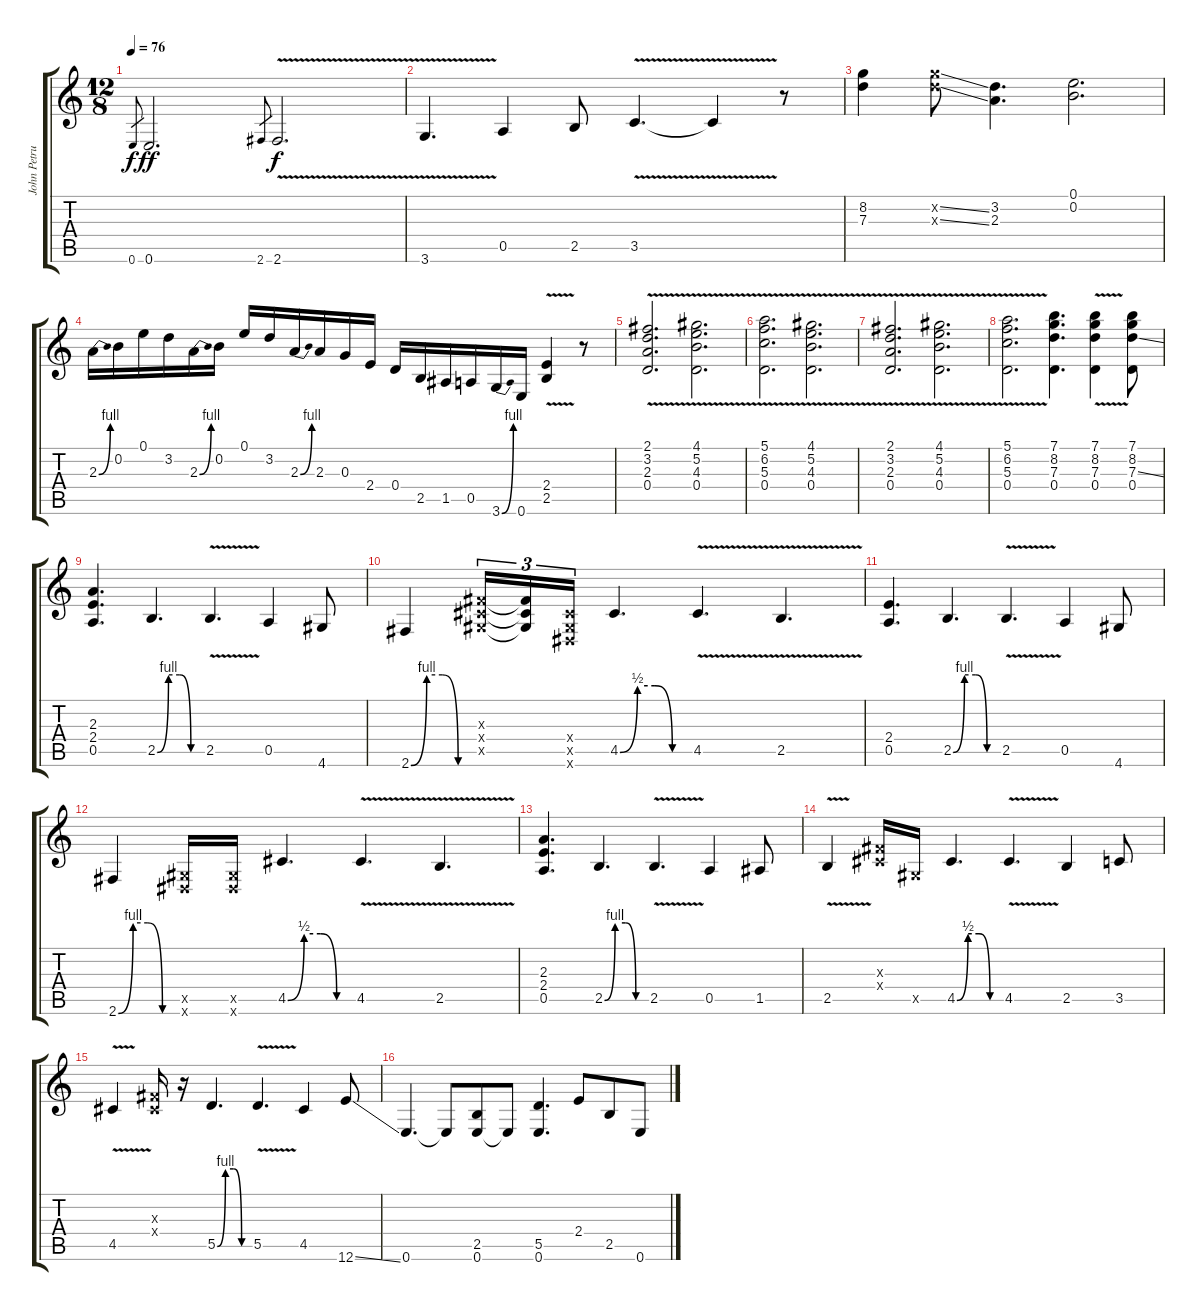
\track ("John Petrucci" "John Petru") {instrument overdrivenguitar}
\staff {score tabs}
\tuning (E4 B3 G3 D3 A2 E2) {hide}
\ts (12 8)
\tempo 76
\clef g2
\ks c
0.6.8{gr dy f instrument overdrivenguitar} 0.6.2{d dy ff} 2.6.8{gr} 2.6{v}.2{d dy f} |
3.6{v}.4{d} 0.5.4 2.5.8 3.5{v}.4{d} 3.5{t}.4 r.8 |
(8.2 7.3).4 (8.2{ss x} 7.3{ss x}).8 (3.2 2.3).4{d} (0.1 0.2).2{d} |
2.3{be (bend 0 0 60 4)}.16 0.2.16 0.1.16 3.2.16 2.3{be (bend 0 0 60 4)}.16 0.2.16 0.1.16 3.2.16 2.3{be (bend 0 0 60 4)}.16 2.3.16 0.3.16 2.4.16 0.4.16 2.5.16 1.5.16 0.5.16 3.6{be (bend 0 0 60 4)}.16 0.6.16 (2.4 2.5{v}).4 r.8 |
(2.1{v} 3.2{v} 2.3{v} 0.4{v}).2{d} (4.1{v} 5.2{v} 4.3{v} 0.4{v}).2{d} |
(5.1{v} 6.2{v} 5.3{v} 0.4{v}).2{d} (4.1{v} 5.2{v} 4.3{v} 0.4{v}).2{d} |
(2.1{v} 3.2{v} 2.3{v} 0.4{v}).2{d} (4.1{v} 5.2{v} 4.3{v} 0.4{v}).2{d} |
(5.1{v} 6.2{v} 5.3{v} 0.4{v}).2{d} (7.1 8.2 7.3 0.4).4{d} (7.1{v} 8.2{v} 7.3{v} 0.4{v}).4 (7.1 8.2 7.3{ss} 0.4).8 |
(2.3 2.4 0.5).4{d} 2.5{be (custom 0 0 15 4 30 4 45 0 60 0)}.4{d} 2.5{v}.4{d} 0.5.4 4.6.8 |
2.6{be (custom 0 0 15 4 30 4 45 0 60 0)}.4 (-1.3{x} -1.4{x} -1.5{x}).16{tu (3 2)} (-1.3{t} -1.4{t} -1.5{t}).16{tu (3 2)} (-1.4{x} -1.5{x} -1.6{x}).16{tu (3 2)} 4.5{be (custom 0 0 15 2 30 2 45 0 60 0)}.4{d} 4.5{v}.4{d} 2.5{v}.4{d} |
(2.4 0.5).4{d} 2.5{be (custom 0 0 15 4 30 4 45 0 60 0)}.4{d} 2.5{v}.4{d} 0.5.4 4.6.8 |
2.6{be (custom 0 0 15 4 30 4 45 0 60 0)}.4 (-1.5{x} -1.6{x}).16 (-1.5{x} -1.6{x}).16 4.5{be (custom 0 0 15 2 30 2 45 0 60 0)}.4{d} 4.5{v}.4{d} 2.5{v}.4{d} |
(2.3 2.4 0.5).4{d} 2.5{be (custom 0 0 15 4 30 4 45 0 60 0)}.4{d} 2.5{v}.4{d} 0.5.4 1.5.8 |
2.5{v}.4 (-1.3{x} -1.4{x}).16 -1.5{x}.16 4.5{be (custom 0 0 15 2 30 2 45 0 60 0)}.4{d} 4.5{v}.4{d} 2.5.4 3.5.8 |
4.5{v}.4 (-1.3{x} -1.4{x}).16 r.16 5.5{be (custom 0 0 15 4 30 4 45 0 60 0)}.4{d} 5.5{v}.4{d} 4.5.4 12.6{ss}.8 |
0.6.4{d} 0.6{t}.8 (2.5 0.6).8 0.6{t}.8 (5.5 0.6).4{d} 2.4.8 2.5.8 0.6.8
